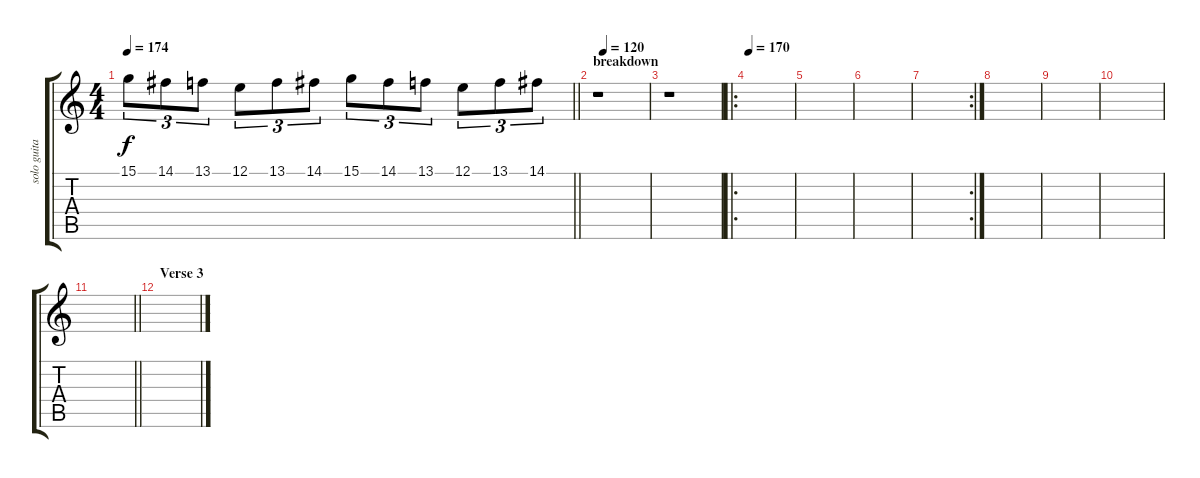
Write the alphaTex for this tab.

\track ("solo guitar" "solo guita") {instrument pizzicatostrings}
\staff {score tabs}
\tuning (E4 B3 G3 D3 A2 E2) {hide}
\ts (4 4)
\tempo 174
\clef g2
\barLineRight lightlight
\ks c
15.1.8{tu (3 2) dy f} 14.1.8{tu (3 2)} 13.1.8{tu (3 2)} 12.1.8{tu (3 2)} 13.1.8{tu (3 2)} 14.1.8{tu (3 2)} 15.1.8{tu (3 2) volume 5} 14.1.8{tu (3 2)} 13.1.8{tu (3 2)} 12.1.8{tu (3 2)} 13.1.8{tu (3 2)} 14.1.8{tu (3 2)} |
\section ("" "breakdown")
\tempo (120 0.125)
r.1 |
r.1 |
\ro
\tempo 170
|
|
|
\rc 2
|
|
|
|
\barLineRight lightlight
|
\section ("" "Verse 3")
